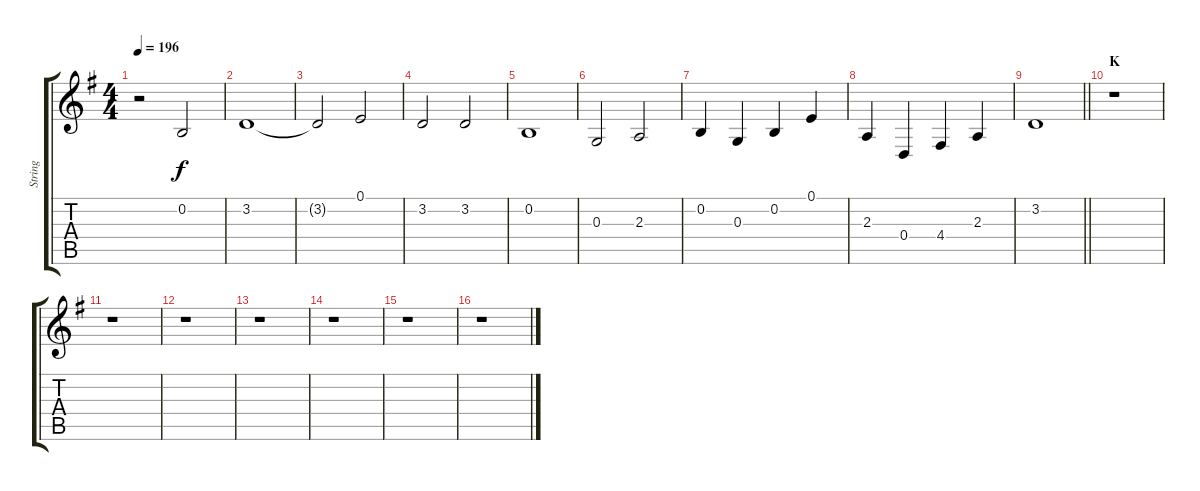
\track ("String" "String") {instrument stringensemble1}
\staff {score tabs}
\tuning (E4 B3 G3 D3 A2 E2) {hide}
\ts (4 4)
\tempo 196
\clef g2
\ks g
r.2{dy f} 0.2.2 |
3.2.1 |
3.2{t}.2 0.1.2 |
3.2.2 3.2.2 |
0.2.1 |
0.3.2 2.3.2 |
0.2.4 0.3.4 0.2.4 0.1.4 |
2.3.4 0.4.4 4.4.4 2.3.4 |
\barLineRight lightlight
3.2.1 |
\section ("" "K")
r.1 |
r.1 |
r.1 |
r.1 |
r.1 |
r.1 |
r.1
